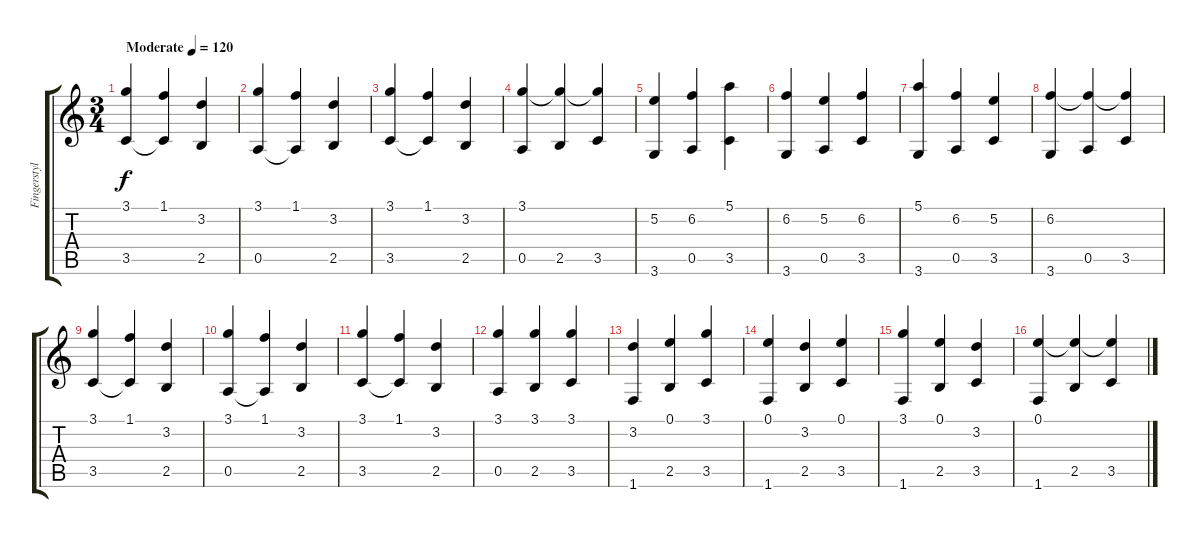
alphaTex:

\track ("Fingerstyle guitar" "Fingerstyl") {instrument acousticguitarnylon}
\staff {score tabs}
\tuning (E4 B3 G3 D3 A2 E2) {hide}
\ts (3 4)
\tempo (120 "Moderate")
\clef g2
\ks c
(3.1 3.5).4{dy f instrument acousticguitarnylon} (1.1 3.5{t}).4 (3.2 2.5).4 |
(3.1 0.5).4 (1.1 0.5{t}).4 (3.2 2.5).4 |
(3.1 3.5).4 (1.1 3.5{t}).4 (3.2 2.5).4 |
(3.1 0.5).4 (3.1{t} 2.5).4 (3.1{t} 3.5).4 |
(5.2 3.6).4 (6.2 0.5).4 (5.1 3.5).4 |
(6.2 3.6).4 (5.2 0.5).4 (6.2 3.5).4 |
(5.1 3.6).4 (6.2 0.5).4 (5.2 3.5).4 |
(6.2 3.6).4 (6.2{t} 0.5).4 (6.2{t} 3.5).4 |
(3.1 3.5).4 (1.1 3.5{t}).4 (3.2 2.5).4 |
(3.1 0.5).4 (1.1 0.5{t}).4 (3.2 2.5).4 |
(3.1 3.5).4 (1.1 3.5{t}).4 (3.2 2.5).4 |
(3.1 0.5).4 (3.1 2.5).4 (3.1 3.5).4 |
(3.2 1.6).4 (0.1 2.5).4 (3.1 3.5).4 |
(0.1 1.6).4 (3.2 2.5).4 (0.1 3.5).4 |
(3.1 1.6).4 (0.1 2.5).4 (3.2 3.5).4 |
(0.1 1.6).4 (0.1{t} 2.5).4 (0.1{t} 3.5).4
